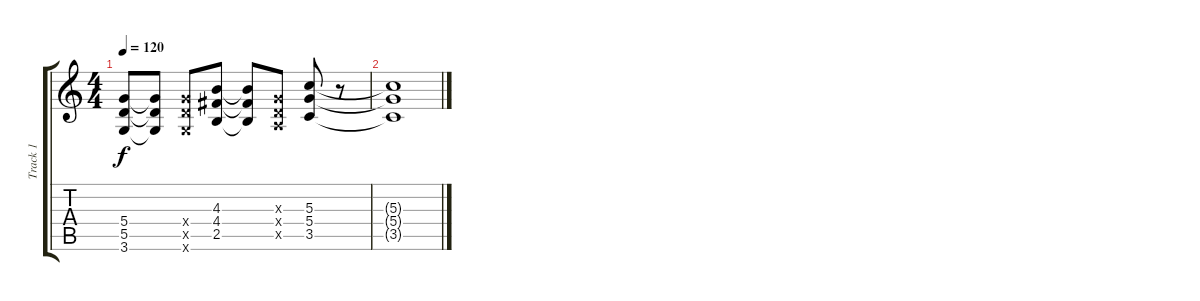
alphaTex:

\track ("Track 1" "Track 1") {instrument distortionguitar}
\staff {score tabs}
\tuning (E4 B3 G3 D3 A2 E2) {hide}
\ts (4 4)
\tempo 120
\clef g2
\ks c
(5.4 5.5 3.6).8{dy f} (5.4{t} 5.5{t} 3.6{t}).8 (5.4{x} 5.5{x} 3.6{x}).8 (4.3 4.4 2.5).8 (4.3{t} 4.4{t} 2.5{t}).8 (0.3{x} 0.4{x} 0.5{x}).8 (5.3 5.4 3.5).8 r.8 |
(5.3{t} 5.4{t} 3.5{t}).1
